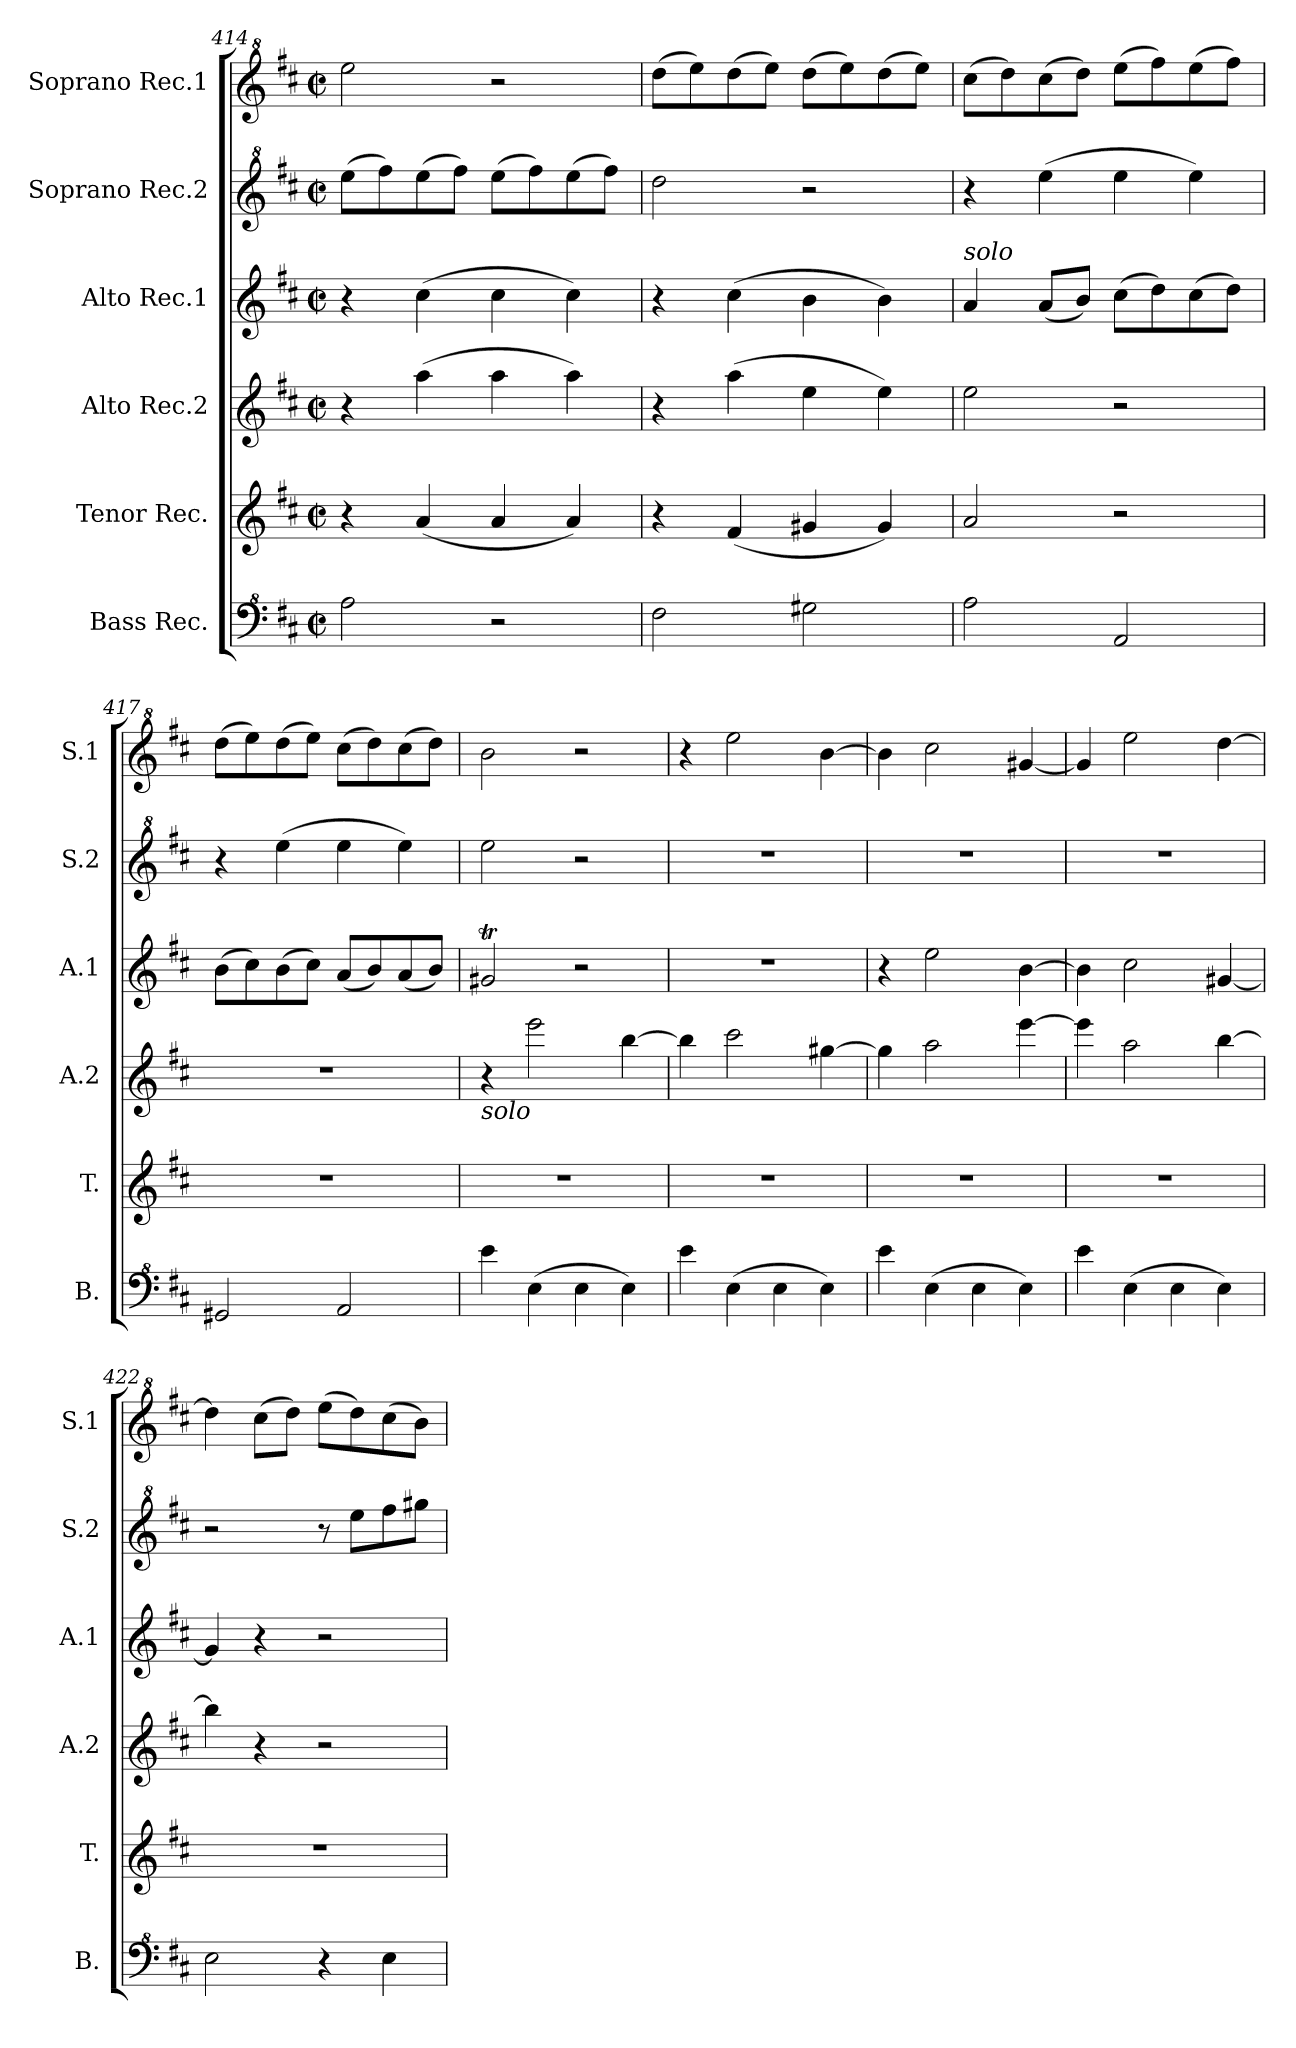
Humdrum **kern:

**kern	**kern	**kern	**kern	**kern	**kern
*part6	*part5	*part4	*part3	*part2	*part1
*staff6	*staff5	*staff4	*staff3	*staff2	*staff1
*I"Bass Rec.	*I"Tenor Rec.	*I"Alto Rec.2	*I"Alto Rec.1	*I"Soprano Rec.2	*I"Soprano Rec.1
*I'B.	*I'T.	*I'A.2	*I'A.1	*I'S.2	*I'S.1
*clefF^4	*clefG2	*clefG2	*clefG2	*clefG^2	*clefG^2
*k[f#c#]	*k[f#c#]	*k[f#c#]	*k[f#c#]	*k[f#c#]	*k[f#c#]
*D:	*D:	*D:	*D:	*D:	*D:
*M2/2	*M2/2	*M2/2	*M2/2	*M2/2	*M2/2
*met(c|)	*met(c|)	*met(c|)	*met(c|)	*met(c|)	*met(c|)
=414	=414	=414	=414	=414	=414
2a\	4r	4r	4r	(>8eee\L	2eee\
.	.	.	.	8fff#\)	.
.	(4a/	(>4aa\	(>4cc#\	(>8eee\	.
.	.	.	.	8fff#\J)	.
2r	4a/	4aa\	4cc#\	(>8eee\L	2r
.	.	.	.	8fff#\)	.
.	4a/)	4aa\)	4cc#\)	(>8eee\	.
.	.	.	.	8fff#\J)	.
!!LO:LB:g=z
=415	=415	=415	=415	=415	=415
2f#\	4r	4r	4r	2ddd\	(>8ddd\L
.	.	.	.	.	8eee\)
.	(4f#/	(>4aa\	(>4cc#\	.	(>8ddd\
.	.	.	.	.	8eee\J)
2g#X\	4g#X/	4ee\	4b\	2r	(>8ddd\L
.	.	.	.	.	8eee\)
.	4g#/)	4ee\)	4b\)	.	(>8ddd\
.	.	.	.	.	8eee\J)
=416	=416	=416	=416	=416	=416
!	!	!	!LO:TX:a:i:t=solo	!	!
2a\	2a/	2ee\	4a/	4r	(>8ccc#\L
.	.	.	.	.	8ddd\)
.	.	.	(8a/L	(>4eee\	(>8ccc#\
.	.	.	8b/J)	.	8ddd\J)
2A/	2r	2r	(>8cc#\L	4eee\	(>8eee\L
.	.	.	8dd\)	.	8fff#\)
.	.	.	(>8cc#\	4eee\)	(>8eee\
.	.	.	8dd\J)	.	8fff#\J)
=417	=417	=417	=417	=417	=417
2G#X/	1r	1r	(>8b\L	4r	(>8ddd\L
.	.	.	8cc#\)	.	8eee\)
.	.	.	(>8b\	(>4eee\	(>8ddd\
.	.	.	8cc#\J)	.	8eee\J)
2A/	.	.	(8a/L	4eee\	(>8ccc#\L
.	.	.	8b/)	.	8ddd\)
.	.	.	(8a/	4eee\)	(>8ccc#\
.	.	.	8b/J)	.	8ddd\J)
=418	=418	=418	=418	=418	=418
!	!	!LO:TX:b:i:t=solo	!	!	!
4ee\	1r	4r	2g#Xt/	2eee\	2bb\
(4e\	.	2eee\	.	.	.
4e\	.	.	2r	2r	2r
4e\)	.	[4bb\	.	.	.
=419	=419	=419	=419	=419	=419
4ee\	1r	4bb\]	1r	1r	4r
(4e\	.	2ccc#\	.	.	2eee\
4e\	.	.	.	.	.
4e\)	.	[4gg#X\	.	.	[4bb\
=420	=420	=420	=420	=420	=420
4ee\	1r	4gg#\]	4r	1r	4bb\]
(4e\	.	2aa\	2ee\	.	2ccc#\
4e\	.	.	.	.	.
4e\)	.	[4eee\	[4b\	.	[4gg#X/
=421	=421	=421	=421	=421	=421
4ee\	1r	4eee\]	4b\]	1r	4gg#/]
(4e\	.	2aa\	2cc#\	.	2eee\
4e\	.	.	.	.	.
4e\)	.	[4bb\	[4g#X/	.	[4ddd\
=422	=422	=422	=422	=422	=422
2e\	1r	4bb\]	4g#/]	2r	4ddd\]
.	.	4r	4r	.	(>8ccc#\L
.	.	.	.	.	8ddd\J)
4r	.	2r	2r	8r	(>8eee\L
.	.	.	.	8eee\L	8ddd\)
4e\	.	.	.	8fff#\	(>8ccc#\
.	.	.	.	8ggg#X\J	8bb\J)
=	=	=	=	=	=
*-	*-	*-	*-	*-	*-
